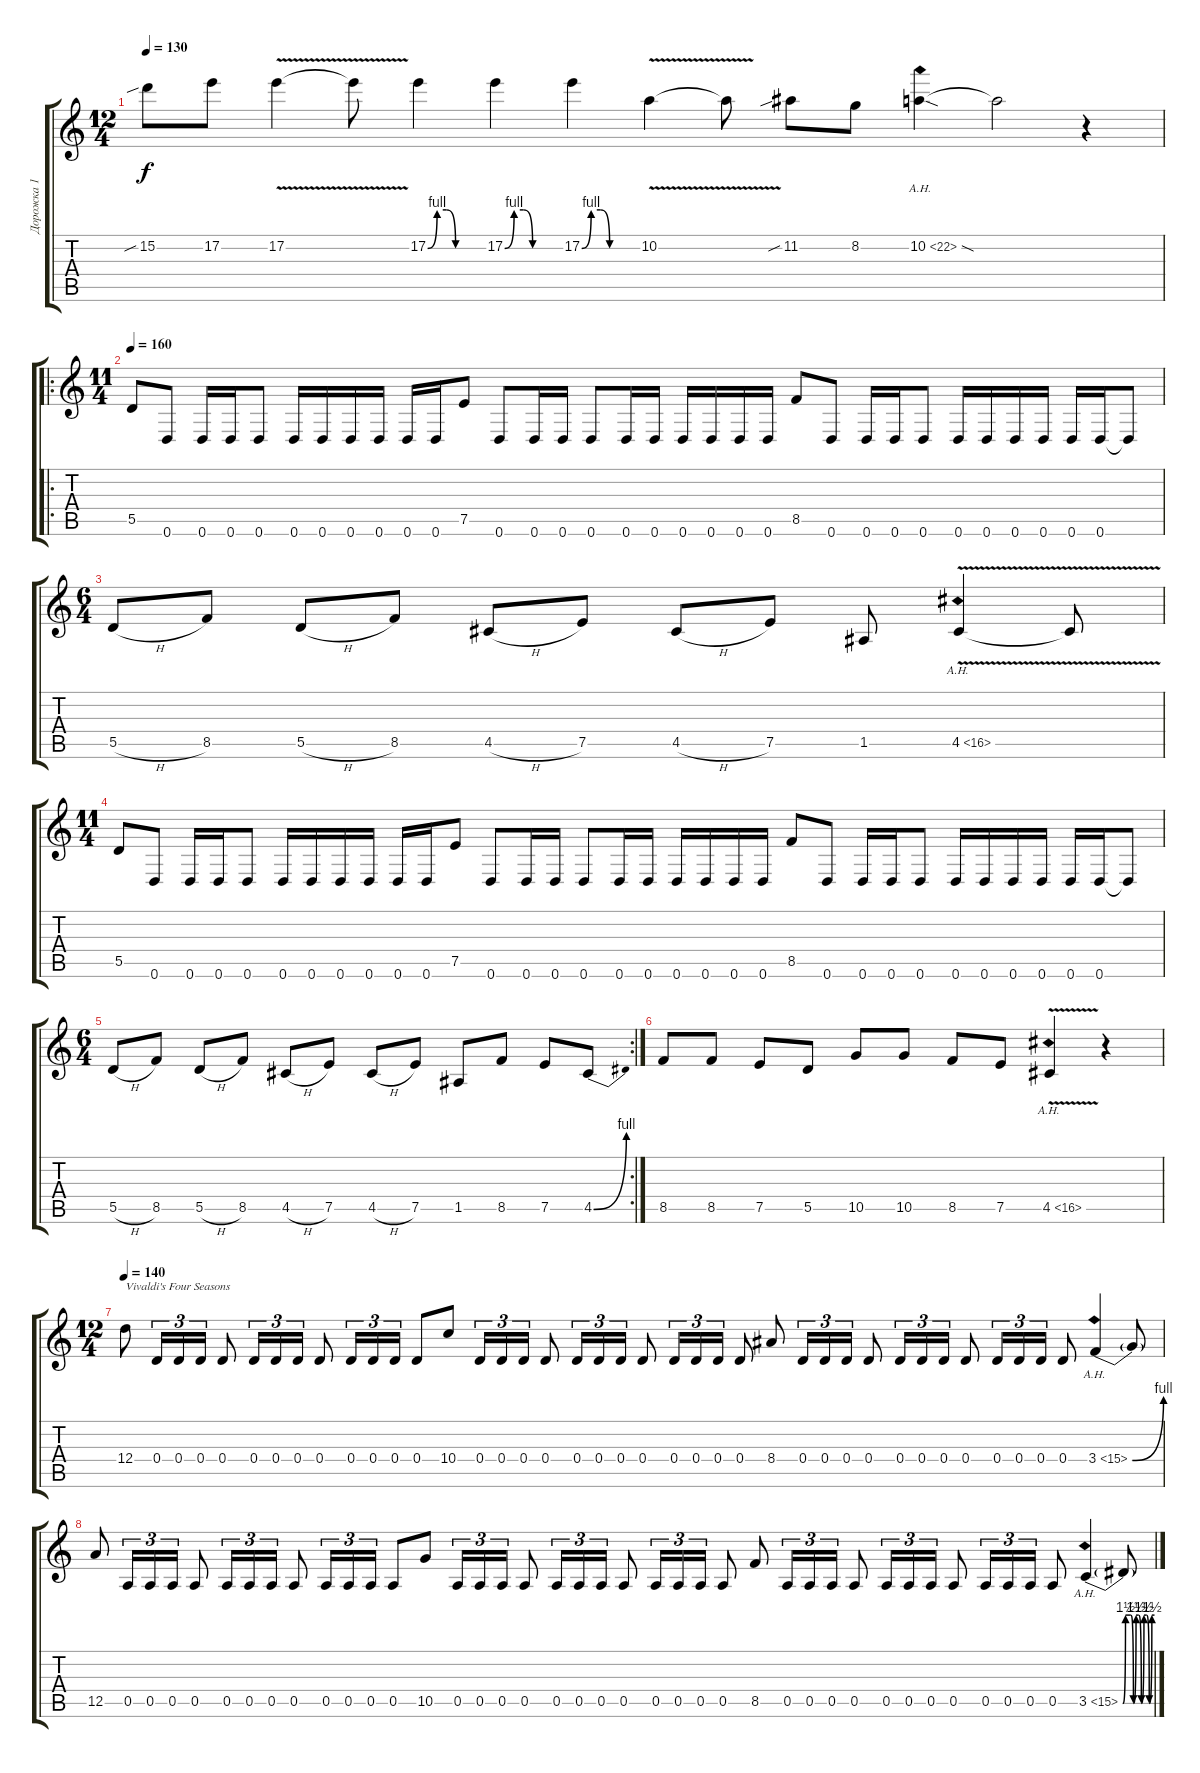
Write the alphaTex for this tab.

\track ("Дорожка 1" "Дорожка 1") {instrument distortionguitar}
\staff {score tabs}
\tuning (E4 B3 G3 D3 A2 D2) {hide}
\ts (12 4)
\tempo 130
\clef g2
\ks c
15.2{sib}.8{dy f} 17.2.8 17.2{v}.4 17.2{t}.8 17.2{be (custom 0 0 10 4 20 4 30 0 60 0)}.4 17.2{be (custom 0 0 10 4 20 4 30 0 60 0)}.4 17.2{be (custom 0 0 10 4 20 4 30 0 60 0)}.4 10.2{v}.4 10.2{t}.8 11.2{sib}.8 8.2.8 10.2{ah 12 sod}.4 10.2{t}.2 r.4 |
\ro
\ts (11 4)
\tempo 160
5.5.8 0.6.8 0.6.16 0.6.16 0.6.8 0.6.16 0.6.16 0.6.16 0.6.16 0.6.16 0.6.16 7.5.8 0.6.8 0.6.16 0.6.16 0.6.8 0.6.16 0.6.16 0.6.16 0.6.16 0.6.16 0.6.16 8.5.8 0.6.8 0.6.16 0.6.16 0.6.8 0.6.16 0.6.16 0.6.16 0.6.16 0.6.16 0.6.16 0.6{t}.8 |
\ts (6 4)
5.5{h}.8 8.5.8 5.5{h}.8 8.5.8 4.5{h}.8 7.5.8 4.5{h}.8 7.5.8 1.5.8 4.5{ah 12 v}.4 4.5{t}.8 |
\ts (11 4)
5.5.8 0.6.8 0.6.16 0.6.16 0.6.8 0.6.16 0.6.16 0.6.16 0.6.16 0.6.16 0.6.16 7.5.8 0.6.8 0.6.16 0.6.16 0.6.8 0.6.16 0.6.16 0.6.16 0.6.16 0.6.16 0.6.16 8.5.8 0.6.8 0.6.16 0.6.16 0.6.8 0.6.16 0.6.16 0.6.16 0.6.16 0.6.16 0.6.16 0.6{t}.8 |
\rc 2
\ts (6 4)
5.5{h}.8 8.5.8 5.5{h}.8 8.5.8 4.5{h}.8 7.5.8 4.5{h}.8 7.5.8 1.5.8 8.5.8 7.5.8 4.5{be (bend 0 0 60 4)}.8 |
8.5.8 8.5.8 7.5.8 5.5.8 10.5.8 10.5.8 8.5.8 7.5.8 4.5{ah 12 v}.4 r.4 |
\ts (12 4)
\tempo 140
12.4.8{txt "Vivaldi's Four Seasons"} 0.4.16{tu (3 2)} 0.4.16{tu (3 2)} 0.4.16{tu (3 2)} 0.4.8 0.4.16{tu (3 2)} 0.4.16{tu (3 2)} 0.4.16{tu (3 2)} 0.4.8 0.4.16{tu (3 2)} 0.4.16{tu (3 2)} 0.4.16{tu (3 2)} 0.4.8 10.4.8 0.4.16{tu (3 2)} 0.4.16{tu (3 2)} 0.4.16{tu (3 2)} 0.4.8 0.4.16{tu (3 2)} 0.4.16{tu (3 2)} 0.4.16{tu (3 2)} 0.4.8 0.4.16{tu (3 2)} 0.4.16{tu (3 2)} 0.4.16{tu (3 2)} 0.4.8 8.4.8 0.4.16{tu (3 2)} 0.4.16{tu (3 2)} 0.4.16{tu (3 2)} 0.4.8 0.4.16{tu (3 2)} 0.4.16{tu (3 2)} 0.4.16{tu (3 2)} 0.4.8 0.4.16{tu (3 2)} 0.4.16{tu (3 2)} 0.4.16{tu (3 2)} 0.4.8 3.4{be (bend 0 0 60 4) ah 12}.4 3.4{t}.8 |
12.5.8 0.5.16{tu (3 2)} 0.5.16{tu (3 2)} 0.5.16{tu (3 2)} 0.5.8 0.5.16{tu (3 2)} 0.5.16{tu (3 2)} 0.5.16{tu (3 2)} 0.5.8 0.5.16{tu (3 2)} 0.5.16{tu (3 2)} 0.5.16{tu (3 2)} 0.5.8 10.5.8 0.5.16{tu (3 2)} 0.5.16{tu (3 2)} 0.5.16{tu (3 2)} 0.5.8 0.5.16{tu (3 2)} 0.5.16{tu (3 2)} 0.5.16{tu (3 2)} 0.5.8 0.5.16{tu (3 2)} 0.5.16{tu (3 2)} 0.5.16{tu (3 2)} 0.5.8 8.5.8 0.5.16{tu (3 2)} 0.5.16{tu (3 2)} 0.5.16{tu (3 2)} 0.5.8 0.5.16{tu (3 2)} 0.5.16{tu (3 2)} 0.5.16{tu (3 2)} 0.5.8 0.5.16{tu (3 2)} 0.5.16{tu (3 2)} 0.5.16{tu (3 2)} 0.5.8 3.5{be (custom 0 0 5 6 15 6 20 0 25 6 30 6 35 0 40 6 45 6 50 0 55 6 60 6) ah 12}.4 3.5{t}.8
